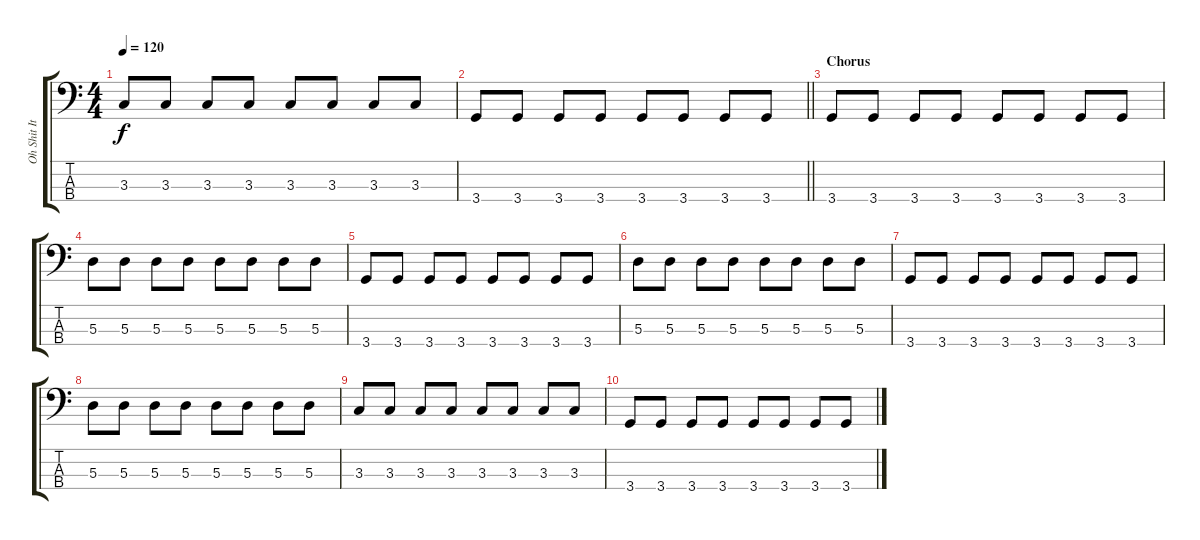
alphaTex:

\track ("Oh Shit Its Bass" "Oh Shit It") {instrument electricbassfinger}
\staff {score tabs}
\tuning (G2 D2 A1 E1) {hide}
\ts (4 4)
\tempo 120
\clef f4
\ks c
3.3.8{dy f} 3.3.8 3.3.8 3.3.8 3.3.8 3.3.8 3.3.8 3.3.8 |
\barLineRight lightlight
3.4.8 3.4.8 3.4.8 3.4.8 3.4.8 3.4.8 3.4.8 3.4.8 |
\section ("" "Chorus")
3.4.8 3.4.8 3.4.8 3.4.8 3.4.8 3.4.8 3.4.8 3.4.8 |
5.3.8 5.3.8 5.3.8 5.3.8 5.3.8 5.3.8 5.3.8 5.3.8 |
3.4.8 3.4.8 3.4.8 3.4.8 3.4.8 3.4.8 3.4.8 3.4.8 |
5.3.8 5.3.8 5.3.8 5.3.8 5.3.8 5.3.8 5.3.8 5.3.8 |
3.4.8 3.4.8 3.4.8 3.4.8 3.4.8 3.4.8 3.4.8 3.4.8 |
5.3.8 5.3.8 5.3.8 5.3.8 5.3.8 5.3.8 5.3.8 5.3.8 |
3.3.8 3.3.8 3.3.8 3.3.8 3.3.8 3.3.8 3.3.8 3.3.8 |
3.4.8 3.4.8 3.4.8 3.4.8 3.4.8 3.4.8 3.4.8 3.4.8
